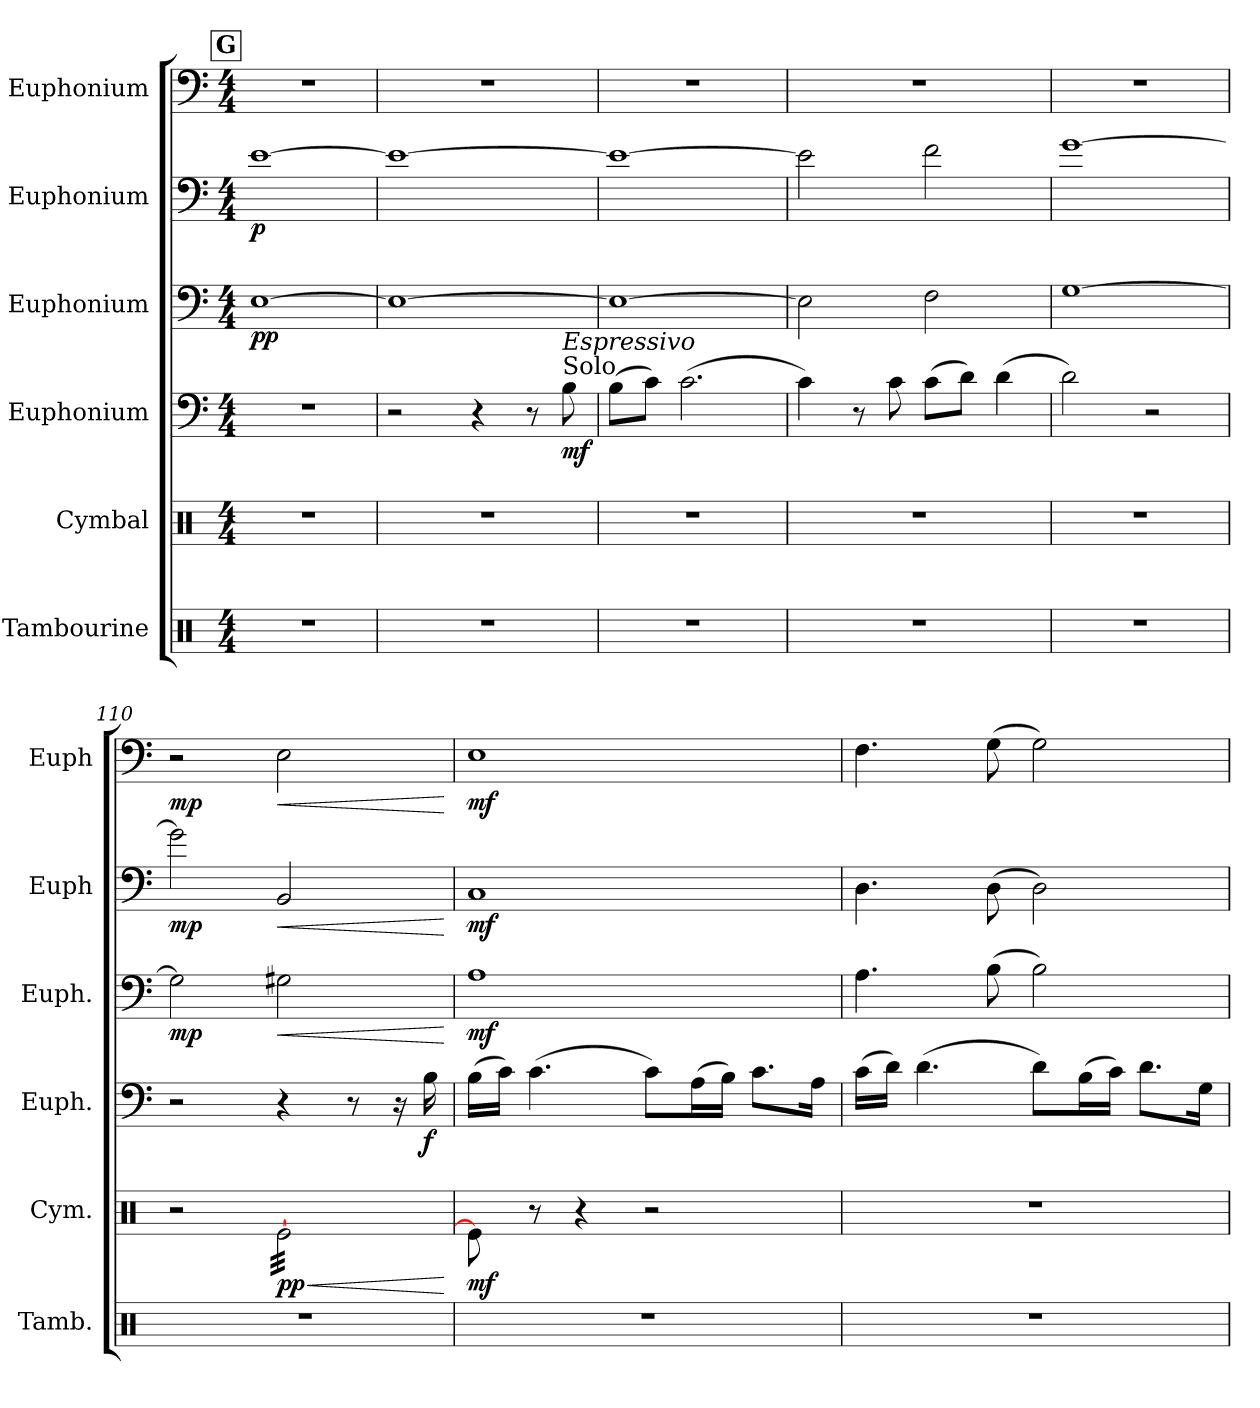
**kern	**kern	**dynam	**kern	**dynam	**kern	**dynam	**kern	**dynam	**kern	**dynam
*part6	*part5	*part5	*part4	*part4	*part3	*part3	*part2	*part2	*part1	*part1
*staff6	*staff5	*staff5	*staff4	*staff4	*staff3	*staff3	*staff2	*staff2	*staff1	*staff1
*I"Tambourine	*I"Cymbal	*	*I"Euphonium	*	*I"Euphonium	*	*I"Euphonium	*	*I"Euphonium	*
*I'Tamb.	*I'Cym.	*	*I'Euph.	*	*I'Euph.	*	*I'Euph	*	*I'Euph	*
*clefX	*clefX	*	*clefF4	*	*clefF4	*	*clefF4	*	*clefF4	*
*k[]	*k[]	*	*k[]	*	*k[]	*	*k[]	*	*k[]	*
*M4/4	*M4/4	*	*M4/4	*	*M4/4	*	*M4/4	*	*M4/4	*
!!LO:REH:place=s1:a:B:fs=14:t=G
=105	=105	=105	=105	=105	=105	=105	=105	=105	=105	=105
!	!	!	!	!	!	!LO:DY:b	!	!LO:DY:b	!	!
1r	1r	.	1r	.	[1E	pp	[1e	p	1r	.
!!LO:LB:g=z
=106	=106	=106	=106	=106	=106	=106	=106	=106	=106	=106
1r	1r	.	2r	.	1E_	.	1e_	.	1r	.
.	.	.	4r	.	.	.	.	.	.	.
.	.	.	8r	.	.	.	.	.	.	.
!	!	!	!LO:TX:a:t=Solo	!	!	!	!	!	!	!
!	!	!	!LO:TX:a:i:t=Espressivo	!	!	!	!	!	!	!
!	!	!	!	!LO:DY:b	!	!	!	!	!	!
.	.	.	8B\	mf	.	.	.	.	.	.
=107	=107	=107	=107	=107	=107	=107	=107	=107	=107	=107
1r	1r	.	(>8B\L	.	1E_	.	1e_	.	1r	.
.	.	.	8c\J)	.	.	.	.	.	.	.
.	.	.	(>2.c\	.	.	.	.	.	.	.
=108	=108	=108	=108	=108	=108	=108	=108	=108	=108	=108
1r	1r	.	4c\)	.	2E\]	.	2e\]	.	1r	.
.	.	.	8r	.	.	.	.	.	.	.
.	.	.	8c\	.	.	.	.	.	.	.
.	.	.	(>8c\L	.	2F\	.	2f\	.	.	.
.	.	.	8d\J)	.	.	.	.	.	.	.
.	.	.	(>4d\	.	.	.	.	.	.	.
=109	=109	=109	=109	=109	=109	=109	=109	=109	=109	=109
1r	1r	.	2d\)	.	[1G	.	[1g	.	1r	.
.	.	.	2r	.	.	.	.	.	.	.
=110	=110	=110	=110	=110	=110	=110	=110	=110	=110	=110
!	!	!	!	!	!	!LO:DY:b	!	!LO:DY:b	!	!LO:DY:b
1r	2r	.	2r	.	2G\]	mp	2g\]	mp	2r	mp
!	!	!LO:HP:b	!	!	!	!LO:HP:b	!	!LO:HP:b	!	!LO:HP:b
!	!	!LO:DY:n=1:b	!	!	!	!	!	!	!	!
*	*tremolo	*	*	*	*	*	*	*	*	*
.	[32Re\LLL	< pp	4r	.	2G#X\	<	2BB/	<	2E\	<
.	32Re\	.	.	.	.	.	.	.	.	.
.	32Re\	.	.	.	.	.	.	.	.	.
.	32Re\	.	.	.	.	.	.	.	.	.
.	32Re\	.	.	.	.	.	.	.	.	.
.	32Re\	.	.	.	.	.	.	.	.	.
.	32Re\	.	.	.	.	.	.	.	.	.
.	32Re\	.	.	.	.	.	.	.	.	.
.	32Re\	.	8r	.	.	.	.	.	.	.
.	32Re\	.	.	.	.	.	.	.	.	.
.	32Re\	.	.	.	.	.	.	.	.	.
.	32Re\	.	.	.	.	.	.	.	.	.
.	32Re\	.	16r	.	.	.	.	.	.	.
.	32Re\	.	.	.	.	.	.	.	.	.
!	!	!	!	!LO:DY:b	!	!	!	!	!	!
.	32Re\	.	16B\	f	.	.	.	.	.	.
.	32Re\JJJ	.	.	.	.	.	.	.	.	.
*	*Xtremolo	*	*	*	*	*	*	*	*	*
.	.	[	.	.	.	[	.	[	.	[
=111	=111	=111	=111	=111	=111	=111	=111	=111	=111	=111
!	!	!LO:DY:b	!	!	!	!LO:DY:b	!	!LO:DY:b	!	!LO:DY:b
1r	8Re\]	mf	(>16B\LL	.	1A	mf	1C	mf	1E	mf
.	.	.	16c\JJ)	.	.	.	.	.	.	.
.	8r	.	(>4.c\	.	.	.	.	.	.	.
.	4r	.	.	.	.	.	.	.	.	.
.	2r	.	8c\L)	.	.	.	.	.	.	.
.	.	.	(>16A\L	.	.	.	.	.	.	.
.	.	.	16B\JJ)	.	.	.	.	.	.	.
.	.	.	8.c\L	.	.	.	.	.	.	.
.	.	.	16A\Jk	.	.	.	.	.	.	.
!!LO:PB:g=z
=112	=112	=112	=112	=112	=112	=112	=112	=112	=112	=112
1r	1r	.	(>16c\LL	.	4.A\	.	4.D\	.	4.F\	.
.	.	.	16d\JJ)	.	.	.	.	.	.	.
.	.	.	(>4.d\	.	.	.	.	.	.	.
.	.	.	.	.	(>8B\	.	(>8D\	.	(>8G\	.
.	.	.	8d\L)	.	2B\)	.	2D\)	.	2G\)	.
.	.	.	(>16B\L	.	.	.	.	.	.	.
.	.	.	16c\JJ)	.	.	.	.	.	.	.
.	.	.	8.d\L	.	.	.	.	.	.	.
.	.	.	16G\Jk	.	.	.	.	.	.	.
=	=	=	=	=	=	=	=	=	=	=
*-	*-	*-	*-	*-	*-	*-	*-	*-	*-	*-
